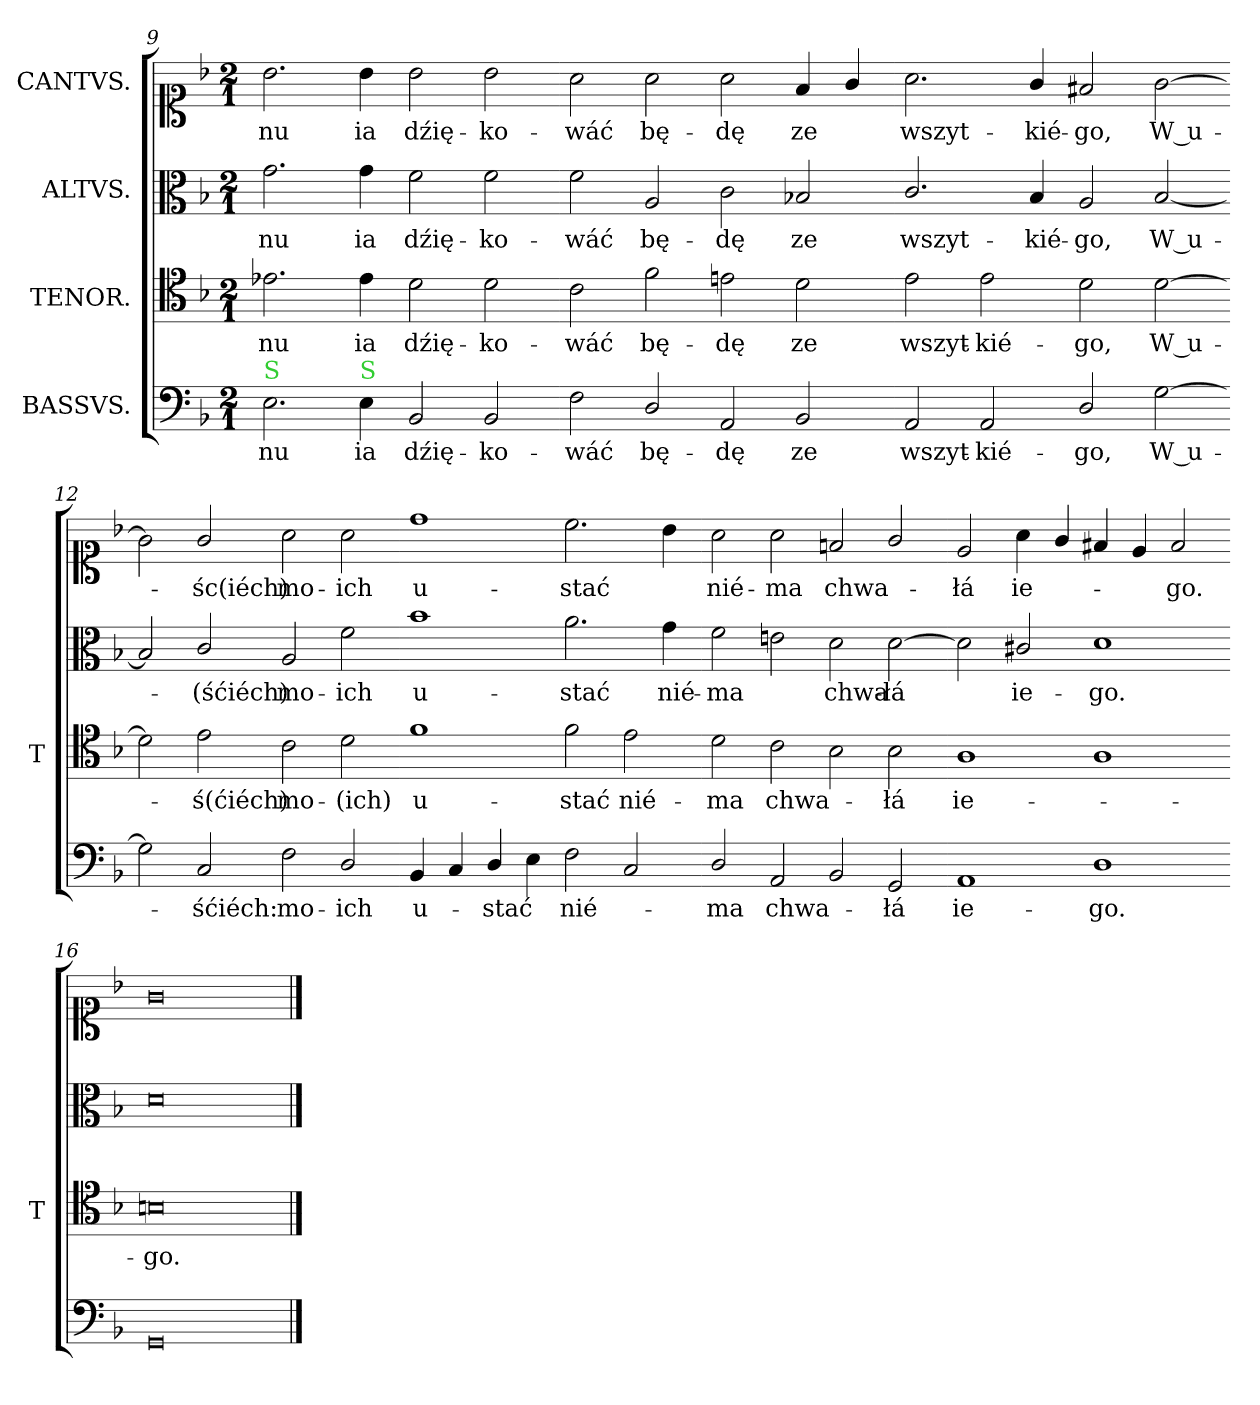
**kern	**text	**kern	**text	**kern	**text	**kern	**text
*part4	*part4	*part3	*part3	*part2	*part2	*part1	*part1
*staff4	*staff4	*staff3	*staff3	*staff2	*staff2	*staff1	*staff1
*I"BASSVS.	*	*I"TENOR.	*	*I"ALTVS.	*	*I"CANTVS.	*
*	*	*I'T	*	*	*	*	*
*clefF4	*	*clefC4	*	*clefC3	*	*clefC1	*
*k[b-]	*	*k[b-]	*	*k[b-]	*	*k[b-]	*
*M2/1	*	*M2/1	*	*M2/1	*	*M2/1	*
=9	=9	=9	=9	=9	=9	=9	=9
!LO:TX:a:color=limegreen:t=S	!	!	!	!	!	!	!
2.E\	-nu	2.e-X\	-nu	2.g\	-nu	2.b-\	-nu
!LO:TX:a:color=limegreen:t=S	!	!	!	!	!	!	!
4E\	ia	4e-\	ia	4g\	ia	4b-\	ia
2BB-/	dźię-	2d\	dźię-	2f\	dźię-	2b-\	dźię-
2BB-/	-ko-	2d\	-ko-	2f\	-ko-	2b-\	-ko-
=10-	=10-	=10-	=10-	=10-	=10-	=10-	=10-
2F\	-wáć	2c\	-wáć	2f\	-wáć	2a\	-wáć
2D/	bę-	2f\	bę-	2A/	bę-	2a\	bę-
2AA/	-dę	2en\	-dę	2c\	-dę	2a\	-dę
2BB-/	ze	2d\	ze	2B-X/	ze	4f/	ze
.	.	.	.	.	.	4g/	.
=11-	=11-	=11-	=11-	=11-	=11-	=11-	=11-
2AA/	wszyt-	2e\	wszyt-	2.c/	wszyt-	2.a\	wszyt-
2AA/	-kié-	2e\	-kié-	.	.	.	.
.	.	.	.	4B-/	-kié-	4g/	-kié-
2D/	-go,	2d\	-go,	2A/	-go,	2f#X/	-go,
[2G\	W u-	[2d\	W u-	[2B-/	W u-	[2g\	W u-
=12-	=12-	=12-	=12-	=12-	=12-	=12-	=12-
2G\]	.	2d\]	.	2B-/]	.	2g\]	.
2C/	-śćiéch:	2e\	-ś(ćiéch)	2c/	-(śćiéch)	2g/	-śc(iéch)
2F\	mo-	2c\	mo-	2A/	mo-	2a\	mo-
2D/	-ich	2d\	-(ich)	2f\	-ich	2a\	-ich
=13-	=13-	=13-	=13-	=13-	=13-	=13-	=13-
4BB-/	u-	1f\	u-	1b-\	u-	1dd\	u-
4C/	.	.	.	.	.	.	.
4D/	-stać	.	.	.	.	.	.
4E\	.	.	.	.	.	.	.
2F\	nié-	2f\	-stać	2.a\	-stać	2.cc\	-stać
2C/	.	2e\	nié-	.	.	.	.
.	.	.	.	4g\	nié-	4b-\	.
=14-	=14-	=14-	=14-	=14-	=14-	=14-	=14-
2D/	-ma	2d\	-ma	2f\	ma	2a\	nié-
2AA/	chwa-	2c\	chwa-	2en\	.	2a\	-ma
2BB-/	.	2B-\	.	2d\	chwa-	2fn/	chwa-
2GG/	-łá	2B-\	-łá	[2d\	-łá	2g/	.
=15-	=15-	=15-	=15-	=15-	=15-	=15-	=15-
1AA/	ie-	1A\	ie-	2d\]	.	2e/	-łá
.	.	.	.	2c#X/	ie-	4a\	ie-
.	.	.	.	.	.	4g/	.
1D\	-go.	1A\	.	1d\	-go.	4f#X/	.
.	.	.	.	.	.	4e/	.
.	.	.	.	.	.	2f#/	-go.
=16-	=16-	=16-	=16-	=16-	=16-	=16-	=16-
0GG/	.	0Bn\	-go.	0d\	.	0g\	.
==	==	==	==	==	==	==	==
*-	*-	*-	*-	*-	*-	*-	*-
